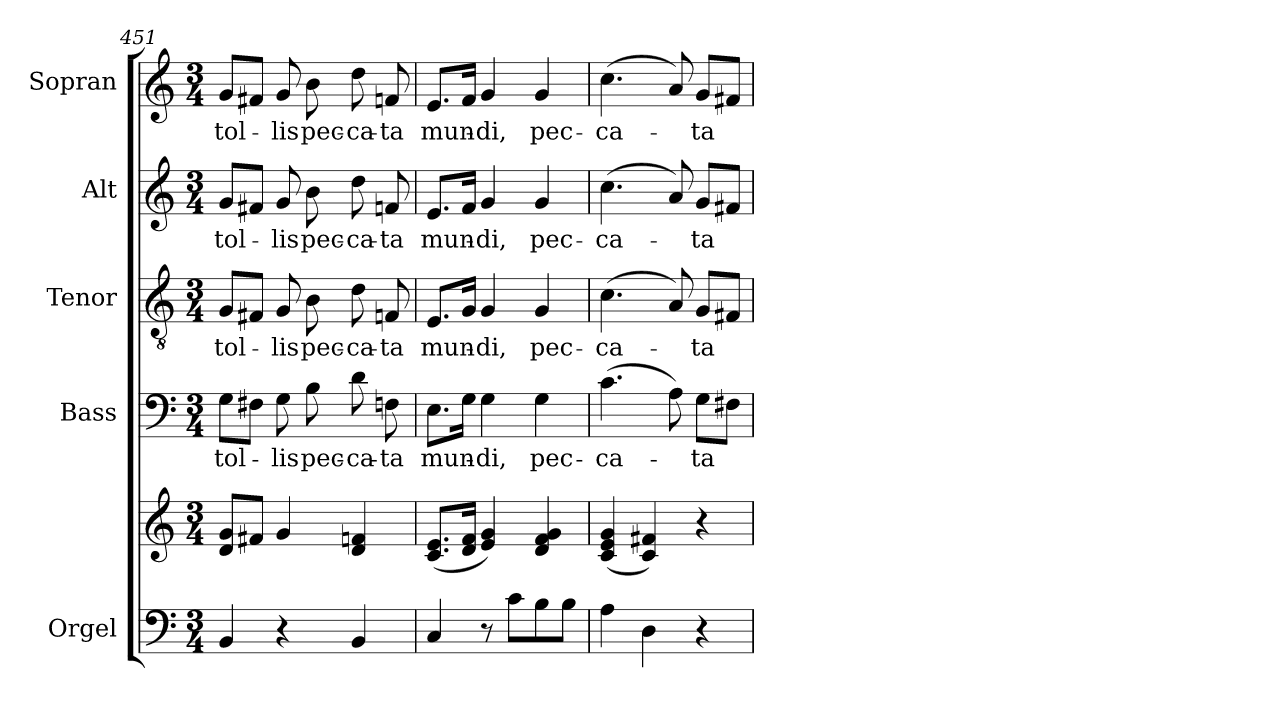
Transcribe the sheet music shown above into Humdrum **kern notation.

**kern	**kern	**kern	**text	**kern	**text	**kern	**text	**kern	**text
*part5	*part5	*part4	*part4	*part3	*part3	*part2	*part2	*part1	*part1
*staff6	*staff5	*staff4	*staff4	*staff3	*staff3	*staff2	*staff2	*staff1	*staff1
*I"Orgel	*	*I"Bass	*	*I"Tenor	*	*I"Alt	*	*I"Sopran	*
*I'Org.	*	*I'B.	*	*I'T.	*	*I'A.	*	*I'S.	*
*clefF4	*clefG2	*clefF4	*	*clefGv2	*	*clefG2	*	*clefG2	*
*k[]	*k[]	*k[]	*	*k[]	*	*k[]	*	*k[]	*
*C:	*C:	*C:	*	*C:	*	*C:	*	*C:	*
*M3/4	*M3/4	*M3/4	*	*M3/4	*	*M3/4	*	*M3/4	*
=451	=451	=451	=451	=451	=451	=451	=451	=451	=451
!	!	!	!LO:LY:b	!	!LO:LY:b	!	!LO:LY:b	!	!LO:LY:b
4BB/	8d/ 8g/L	8G\L	tol-	8G/L	tol-	8g/L	tol-	8g/L	tol-
.	8f#X/J	8F#X\J	.	8F#X/J	.	8f#X/J	.	8f#X/J	.
!	!	!	!LO:LY:b	!	!LO:LY:b	!	!LO:LY:b	!	!LO:LY:b
4r	4g/	8G\	-lis	8G/	-lis	8g/	-lis	8g/	-lis
!	!	!	!LO:LY:b	!	!LO:LY:b	!	!LO:LY:b	!	!LO:LY:b
.	.	8B\	pec-	8B\	pec-	8b\	pec-	8b\	pec-
!	!	!	!LO:LY:b	!	!LO:LY:b	!	!LO:LY:b	!	!LO:LY:b
4BB/	4d/ 4fn/	8d\	-ca-	8d\	-ca-	8dd\	-ca-	8dd\	-ca-
!	!	!	!LO:LY:b	!	!LO:LY:b	!	!LO:LY:b	!	!LO:LY:b
.	.	8Fn\	-ta	8Fn/	-ta	8fn/	-ta	8fn/	-ta
=452	=452	=452	=452	=452	=452	=452	=452	=452	=452
!	!	!	!LO:LY:b	!	!LO:LY:b	!	!LO:LY:b	!	!LO:LY:b
4C/	(<8.c/ 8.e/L	8.E\L	mun-	8.E/L	mun-	8.e/L	mun-	8.e/L	mun-
.	16d/ 16f/Jk	16G\Jk	.	16G/Jk	.	16f/Jk	.	16f/Jk	.
!	!	!	!LO:LY:b	!	!LO:LY:b	!	!LO:LY:b	!	!LO:LY:b
8r	4e/ 4g/)	4G\	-di,	4G/	-di,	4g/	-di,	4g/	-di,
8c\L	.	.	.	.	.	.	.	.	.
!	!	!	!LO:LY:b	!	!LO:LY:b	!	!LO:LY:b	!	!LO:LY:b
8B\	4d/ 4f/ 4g/	4G\	pec-	4G/	pec-	4g/	pec-	4g/	pec-
8B\J	.	.	.	.	.	.	.	.	.
=453	=453	=453	=453	=453	=453	=453	=453	=453	=453
!	!	!	!LO:LY:b	!	!LO:LY:b	!	!LO:LY:b	!	!LO:LY:b
4A\	(4c/ 4e/ 4g/	(>4.c\	-ca-	(>4.c\	-ca-	(>4.cc\	-ca-	(>4.cc\	-ca-
4D\	4c/ 4f#X/)	.	.	.	.	.	.	.	.
.	.	8A\)	.	8A/)	.	8a/)	.	8a/)	.
!	!	!	!LO:LY:b	!	!LO:LY:b	!	!LO:LY:b	!	!LO:LY:b
4r	4r	8G\L	-ta	8G/L	-ta	8g/L	-ta	8g/L	-ta
.	.	8F#X\J	.	8F#X/J	.	8f#X/J	.	8f#X/J	.
=	=	=	=	=	=	=	=	=	=
*-	*-	*-	*-	*-	*-	*-	*-	*-	*-
